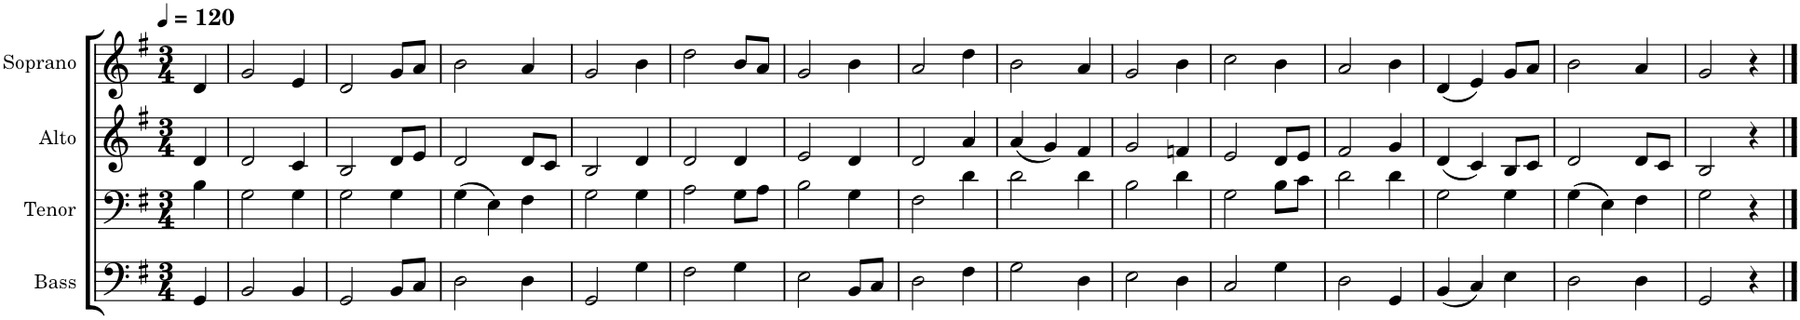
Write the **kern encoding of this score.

**kern	**kern	**kern	**kern
*part4	*part3	*part2	*part1
*staff4	*staff3	*staff2	*staff1
*I"Bass	*I"Tenor	*I"Alto	*I"Soprano
*I'B.	*I'T.	*I'A.	*I'S.
*clefF4	*clefF4	*clefG2	*clefG2
*k[f#]	*k[f#]	*k[f#]	*k[f#]
*M3/4	*M3/4	*M3/4	*M3/4
*MM120	*MM120	*MM120	*MM120
=	=	=	=
4GG/	4B\	4d/	4d/
=1	=1	=1	=1
2BB/	2G\	2d/	2g/
4BB/	4G\	4c/	4e/
=2	=2	=2	=2
2GG/	2G\	2B/	2d/
8BB/L	4G\	8d/L	8g/L
8C/J	.	8e/J	8a/J
=3	=3	=3	=3
2D\	(4G\	2d/	2b\
.	4E\)	.	.
4D\	4F#\	8d/L	4a/
.	.	8c/J	.
=4	=4	=4	=4
2GG/	2G\	2B/	2g/
4G\	4G\	4d/	4b\
=5	=5	=5	=5
2F#\	2A\	2d/	2dd\
4G\	8G\L	4d/	8b/L
.	8A\J	.	8a/J
=6	=6	=6	=6
2E\	2B\	2e/	2g/
8BB/L	4G\	4d/	4b\
8C/J	.	.	.
=7	=7	=7	=7
2D\	2F#\	2d/	2a/
4F#\	4d\	4a/	4dd\
=8	=8	=8	=8
2G\	2d\	(4a/	2b\
.	.	4g/)	.
4D\	4d\	4f#/	4a/
=9	=9	=9	=9
2E\	2B\	2g/	2g/
4D\	4d\	4fn/	4b\
=10	=10	=10	=10
2C/	2G\	2e/	2cc\
4G\	8B\L	8d/L	4b\
.	8c\J	8e/J	.
=11	=11	=11	=11
2D\	2d\	2f#/	2a/
4GG/	4d\	4g/	4b\
=12	=12	=12	=12
(4BB/	2G\	(4d/	(4d/
4C/)	.	4c/)	4e/)
4E\	4G\	8B/L	8g/L
.	.	8c/J	8a/J
=13	=13	=13	=13
2D\	(4G\	2d/	2b\
.	4E\)	.	.
4D\	4F#\	8d/L	4a/
.	.	8c/J	.
=14	=14	=14	=14
2GG/	2G\	2B/	2g/
4r	4r	4r	4r
==	==	==	==
*-	*-	*-	*-
